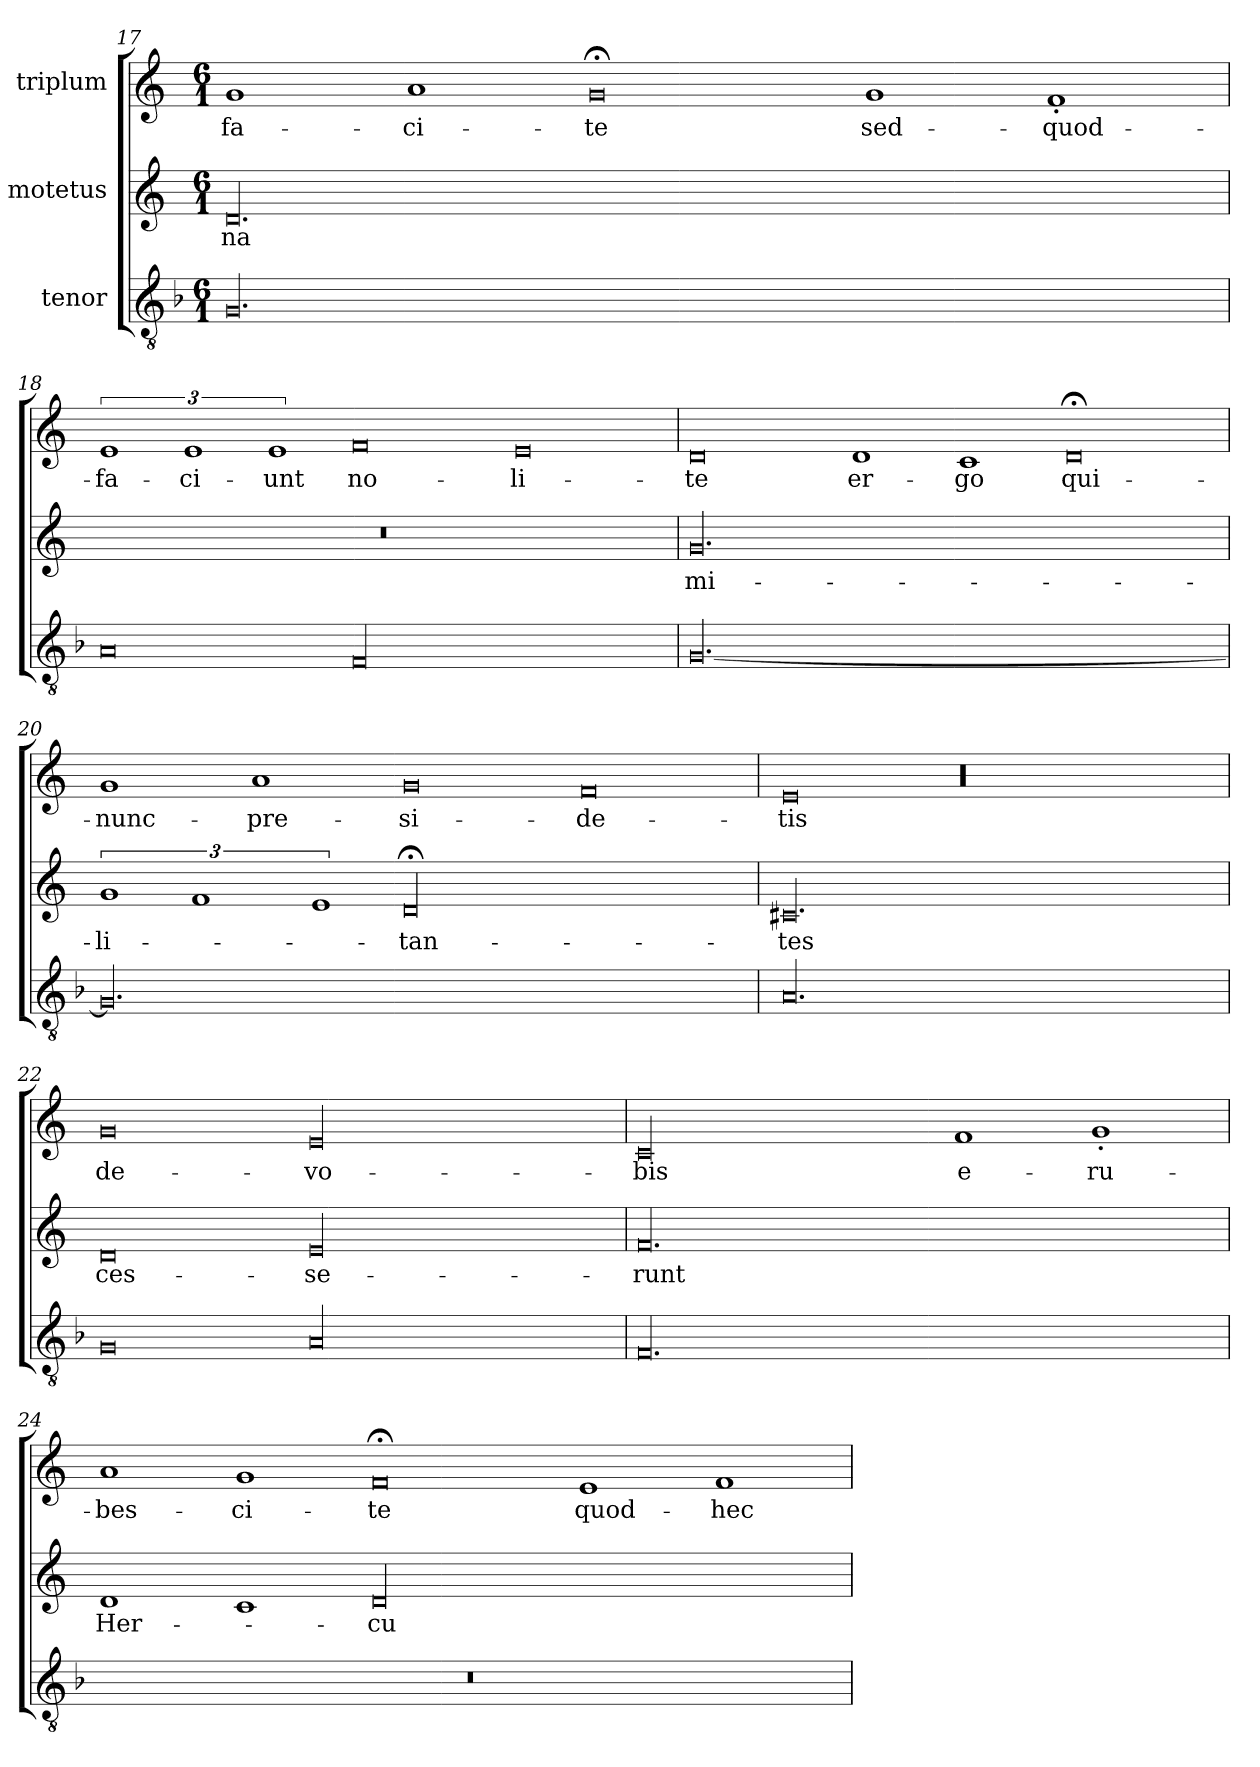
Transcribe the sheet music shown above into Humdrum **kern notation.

**kern	**kern	**text	**kern	**text
*part3	*part2	*part2	*part1	*part1
*staff3	*staff2	*staff2	*staff1	*staff1
*I"tenor	*I"motetus	*	*I"triplum	*
*clefGv2	*clefG2	*	*clefG2	*
*k[b-]	*k[]	*	*k[]	*
*F:	*C:	*	*C:	*
*M6/1	*M6/1	*	*M6/1	*
=17	=17	=17	=17	=17
00.G/	00.d/	-na	1g/	fa-
.	.	.	1a/	-ci-
.	.	.	0g;</	-te
.	.	.	1g/	sed-
.	.	.	1f'/	quod-
=18	=18	=18	=18	=18
0A/	00.r	.	3%2e/	fa-
.	.	.	3%2e/	-ci-
.	.	.	3%2e/	-unt
00F/	.	.	0f/	no-
.	.	.	0e/	-li-
=19	=19	=19	=19	=19
[00.G/	00.g/	mi-	0d/	-te
.	.	.	1d/	er-
.	.	.	1c/	-go
.	.	.	0d;</	qui-
=20	=20	=20	=20	=20
00.G/]	3%2g/	-li-	1g/	nunc-
.	3%2f/	.	.	.
.	.	.	1a/	pre-
.	3%2e/	.	.	.
.	00d;</	-tan-	0g/	-si-
.	.	.	0f/	-de-
=21	=21	=21	=21	=21
00.A/	00.c#X/	-tes	0e/	-tis
.	.	.	00r	.
=22	=22	=22	=22	=22
0G/	0d/	ces-	0g/	de-
00A/	00e/	-se-	00e/	vo-
=23	=23	=23	=23	=23
00.F/	00.f/	-runt	00c/	-bis
.	.	.	1f/	e-
.	.	.	1g'/	-ru-
=24	=24	=24	=24	=24
00.r	1d/	Her-	1a/	-bes-
.	1c/	.	1g/	-ci-
.	00d/	-cu-	0f;</	-te
.	.	.	1e/	quod-
.	.	.	1f/	hec-
=	=	=	=	=
*-	*-	*-	*-	*-
